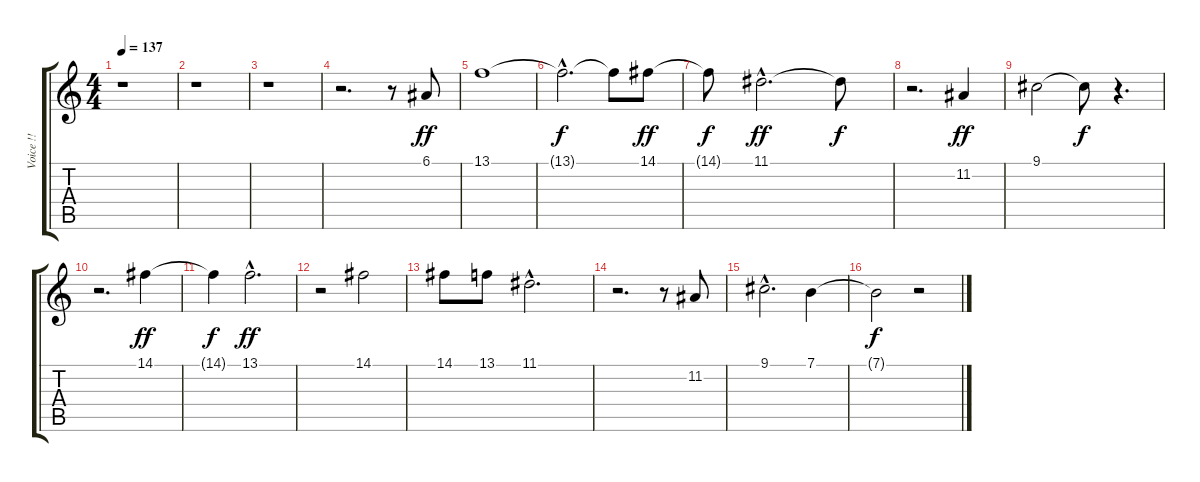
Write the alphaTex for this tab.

\track ("Voice !!" "Voice !!") {instrument panflute}
\staff {score tabs}
\tuning (E4 B3 G3 D3 A2 E2) {hide}
\ts (4 4)
\tempo 137
\clef g2
\ks c
r.1{dy ff} |
r.1 |
r.1 |
r.2{d} r.8 6.1.8 |
13.1.1 |
13.1{hac t}.2{d dy f} 13.1{t}.8 14.1.8{dy ff} |
14.1{t}.8{dy f} 11.1{hac}.2{d dy ff} 11.1{t}.8{dy f} |
r.2{d} 11.2.4{dy ff} |
9.1.2 9.1{t}.8{dy f} r.4{d} |
r.2{d} 14.1.4{dy ff} |
14.1{t}.4{dy f} 13.1{hac}.2{d dy ff} |
r.2 14.1.2 |
14.1.8 13.1.8 11.1{hac}.2{d} |
r.2{d} r.8 11.2.8 |
9.1{hac}.2{d} 7.1.4 |
7.1{t}.2{dy f} r.2
